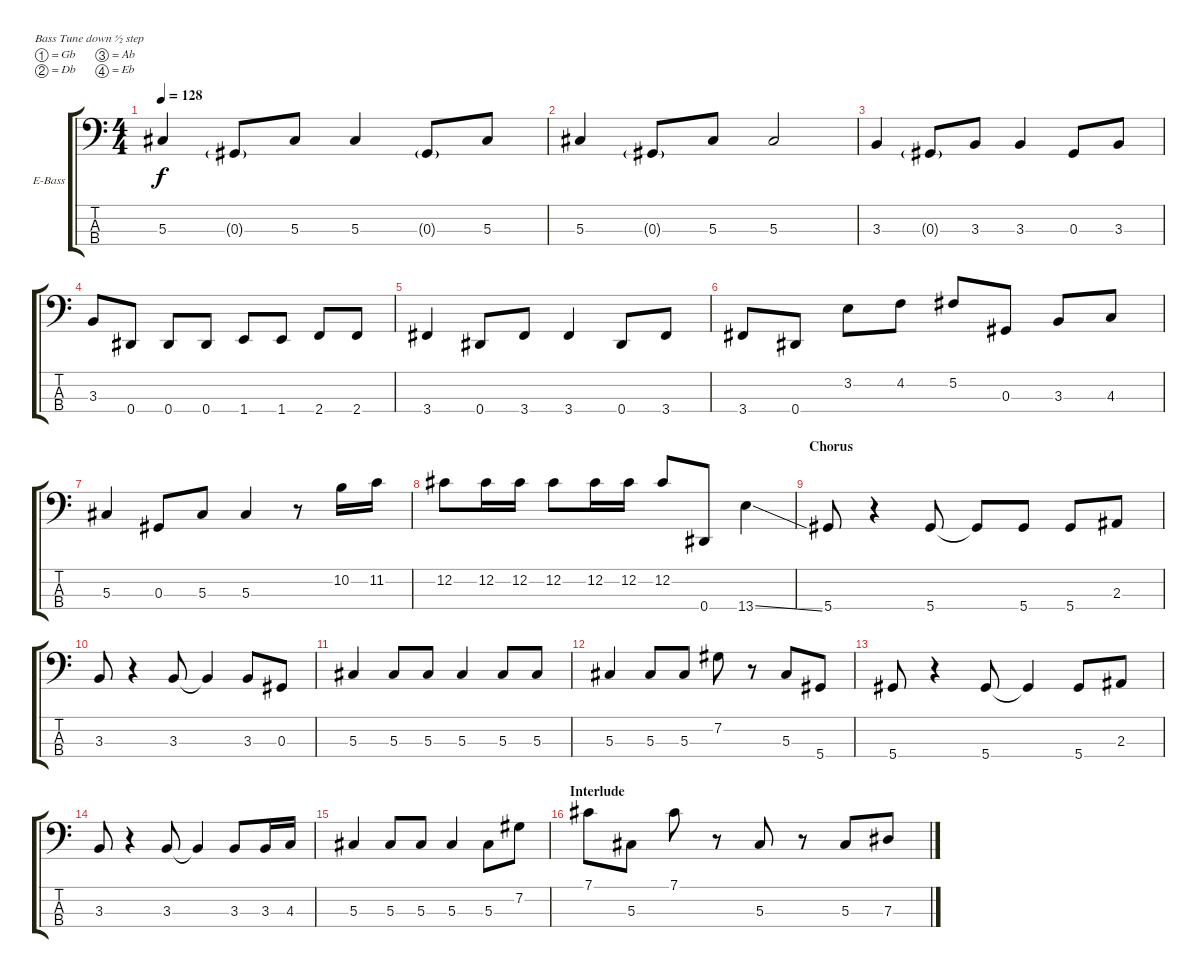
\bracketExtendMode groupsimilarinstruments
\firstSystemTrackNameOrientation horizontal
\otherSystemsTrackNameOrientation horizontal
\track ("Bass (Duff)" "E-Bass") {instrument electricbasspick}
\staff {score tabs}
\tuning (Gb2 Db2 Ab1 Eb1)
\ts (4 4)
\tempo 128
\clef f4
\ks c
5.3.4{dy f} 0.3{g}.8 5.3.8 5.3.4 0.3{g}.8 5.3.8 |
5.3.4 0.3{g}.8 5.3.8 5.3.2 |
3.3.4 0.3{g}.8 3.3.8 3.3.4 0.3.8 3.3.8 |
3.3.8 0.4.8 0.4.8 0.4.8 1.4.8 1.4.8 2.4.8 2.4.8 |
3.4.4 0.4.8 3.4.8 3.4.4 0.4.8 3.4.8 |
3.4.8 0.4.8 3.2.8 4.2.8 5.2.8 0.3.8 3.3.8 4.3.8 |
5.3.4 0.3.8 5.3.8 5.3.4 r.8 10.2.16 11.2.16 |
12.2.8 12.2.16 12.2.16 12.2.8 12.2.16 12.2.16 12.2.8 0.4.8 13.4{ss}.4 |
\section ("" "Chorus")
5.4.8 r.4 5.4.8 5.4{t}.8 5.4.8 5.4.8 2.3.8 |
3.3.8 r.4 3.3.8 3.3{t}.4 3.3.8 0.3.8 |
5.3.4 5.3.8 5.3.8 5.3.4 5.3.8 5.3.8 |
5.3.4 5.3.8 5.3.8 7.2.8 r.8 5.3.8 5.4.8 |
5.4.8 r.4 5.4.8 5.4{t}.4 5.4.8 2.3.8 |
3.3.8 r.4 3.3.8 3.3{t}.4 3.3.8 3.3.16 4.3.16 |
5.3.4 5.3.8 5.3.8 5.3.4 5.3.8 7.2.8 |
\section ("" "Interlude")
7.1.8 5.3.8 7.1.8 r.8 5.3.8 r.8 5.3.8 7.3.8
